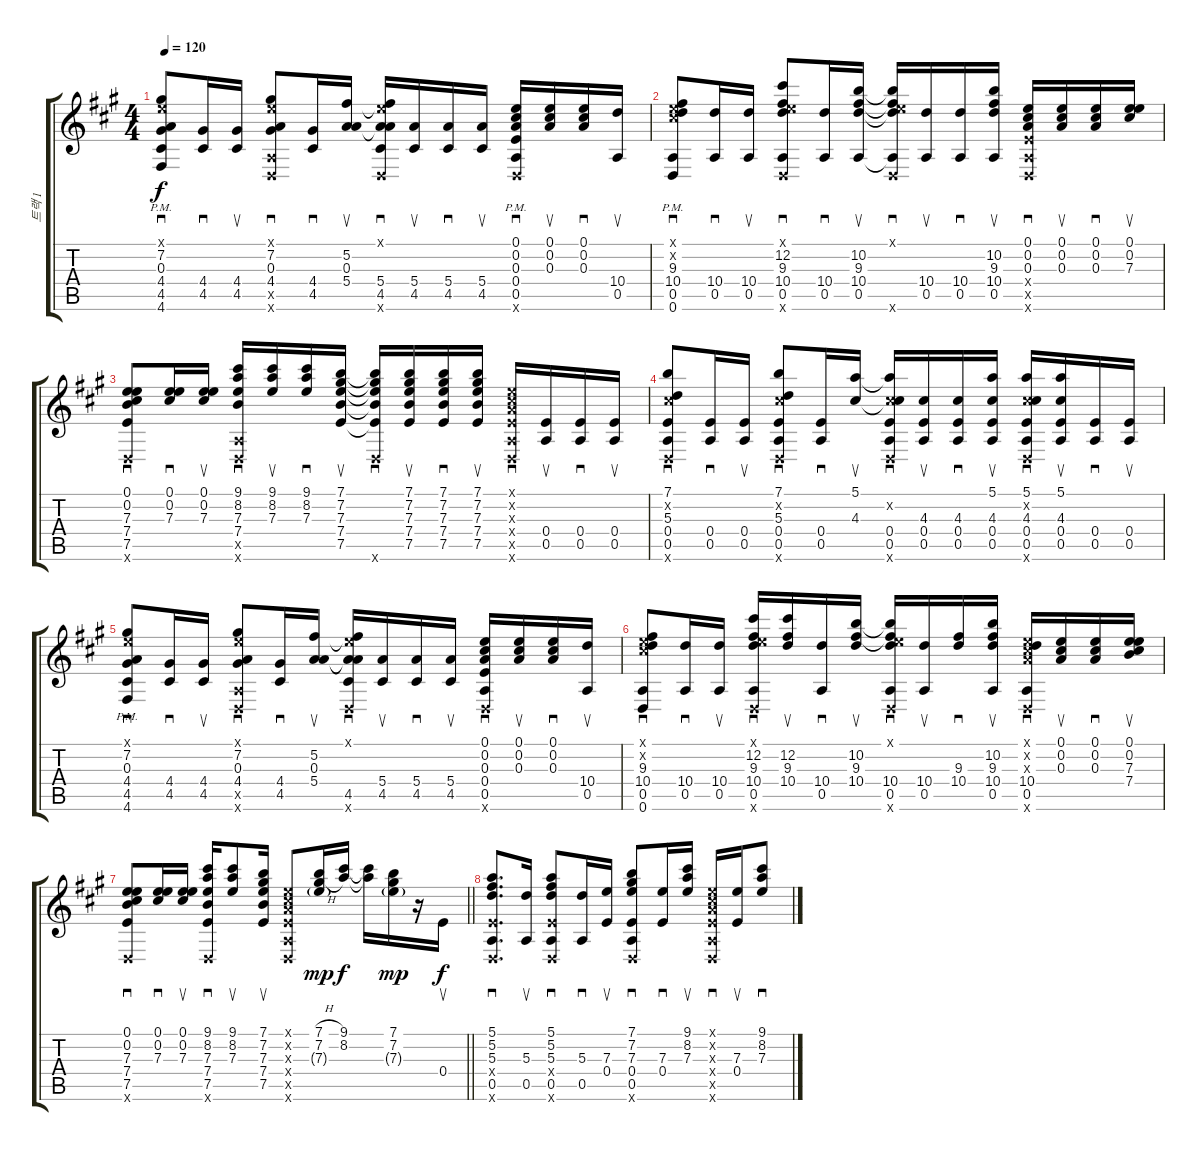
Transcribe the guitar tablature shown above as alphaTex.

\track ("트랙 1" "트랙 1") {instrument acousticguitarsteel}
\staff {score tabs}
\tuning (E4 Db4 A3 E3 A2 D2) {hide}
\ts (4 4)
\tempo 120
\clef g2
\ks a
(0.1{x} 7.2 0.3 4.4 4.5{pm} 4.6{pm}).8{sd dy f} (4.4 4.5).16{sd} (4.4 4.5).16{su} (0.1{x} 7.2 0.3 4.4 0.5{x} 0.6{x}).8{sd} (4.4 4.5).16{sd} (5.2 0.3 5.4).16{su} (0.1{x} 5.2{t} 0.3{t} 5.4 4.5 0.6{x}).16{sd} (5.4 4.5).16{su} (5.4 4.5).16{sd} (5.4 4.5).16{su} (0.1 0.2 0.3 0.4 0.5{pm} 0.6{x}).16{sd} (0.1 0.2 0.3).16{su} (0.1 0.2 0.3).16{sd} (10.4 0.5).16{su} |
(0.1{x} 0.2{x} 9.3 10.4 0.5 0.6{pm}).8{sd} (10.4 0.5).16{sd} (10.4 0.5).16{su} (0.1{x} 12.2 9.3 10.4 0.5 0.6{x}).8{sd} (10.4 0.5).16{sd} (10.2 9.3 10.4 0.5).16{su} (0.1{x} 10.2{t} 9.3{t} 10.4{t} 0.5{t} 0.6{x}).16{sd} (10.4 0.5).16{su} (10.4 0.5).16{sd} (10.2 9.3 10.4 0.5).16{su} (0.1 0.2 0.3 0.4{x} 0.5{x} 0.6{x}).16{sd} (0.1 0.2 0.3).16{su} (0.1 0.2 0.3).16{sd} (0.1 0.2 7.3).16{su} |
(0.1 0.2 7.3 7.4 7.5 0.6{x}).8{sd} (0.1 0.2 7.3).16{sd} (0.1 0.2 7.3).16{su} (9.1 8.2 7.3 7.4 0.5{x} 0.6{x}).16{sd} (9.1 8.2 7.3).16{su} (9.1 8.2 7.3).16{sd} (7.1 7.2 7.3 7.4 7.5).16{su} (7.1{t} 7.2{t} 7.3{t} 7.4{t} 7.5{t} 0.6{x}).16{sd} (7.1 7.2 7.3 7.4 7.5).16{su} (7.1 7.2 7.3 7.4 7.5).16{sd} (7.1 7.2 7.3 7.4 7.5).16{su} (0.1{x} 0.2{x} 0.3{x} 0.4{x} 0.5{x} 0.6{x}).16{sd} (0.4 0.5).16{su} (0.4 0.5).16{sd} (0.4 0.5).16{su} |
(7.1 0.2{x} 5.3 0.4 0.5 0.6{x}).8{sd} (0.4 0.5).16{sd} (0.4 0.5).16{su} (7.1 0.2{x} 5.3 0.4 0.5 0.6{x}).8{sd} (0.4 0.5).16{sd} (5.1 4.3).16{su} (5.1{t} 0.2{x} 4.3{t} 0.4 0.5 0.6{x}).16{sd} (4.3 0.4 0.5).16{su} (4.3 0.4 0.5).16{sd} (5.1 4.3 0.4 0.5).16{su} (5.1 0.2{x} 4.3 0.4 0.5 0.6{x}).16{sd} (5.1 4.3 0.4 0.5).16{su} (0.4 0.5).16{sd} (0.4 0.5).16{su} |
(0.1{x} 7.2 0.3 4.4 4.5 4.6{pm}).8{sd} (4.4 4.5).16{sd} (4.4 4.5).16{su} (0.1{x} 7.2 0.3 4.4 0.5{x} 0.6{x}).8{sd} (4.4 4.5).16{sd} (5.2 0.3 5.4).16{su} (0.1{x} 5.2{t} 0.3{t} 5.4{t} 4.5 0.6{x}).16{sd} (5.4 4.5).16{su} (5.4 4.5).16{sd} (5.4 4.5).16{su} (0.1 0.2 0.3 0.4 0.5 0.6{x}).16{sd} (0.1 0.2 0.3).16{su} (0.1 0.2 0.3).16{sd} (10.4 0.5).16{su} |
(0.1{x} 0.2{x} 9.3 10.4 0.5 0.6).8{sd} (10.4 0.5).16{sd} (10.4 0.5).16{su} (0.1{x} 12.2 9.3 10.4 0.5 0.6{x}).16{sd} (12.2 9.3 10.4).16{su} (10.4 0.5).16{sd} (10.2 9.3 10.4).16{su} (0.1{x} 10.2{t} 9.3{t} 10.4 0.5 0.6{x}).16{sd} (10.4 0.5).16{su} (9.3 10.4).16{sd} (10.2 9.3 10.4 0.5).16{su} (0.1{x} 0.2{x} 0.3{x} 10.4 0.5 0.6{x}).16{sd} (0.1 0.2 0.3).16{su} (0.1 0.2 0.3).16{sd} (0.1 0.2 7.3 7.4).16{su} |
\barLineRight lightlight
(0.1 0.2 7.3 7.4 7.5 0.6{x}).8{sd} (0.1 0.2 7.3).16{sd} (0.1 0.2 7.3).16{su} (9.1 8.2 7.3 7.4 7.5 0.6{x}).16{sd} (9.1 8.2 7.3).8{su} (7.1 7.2 7.3 7.4 7.5).16{su} (0.1{x} 0.2{x} 0.3{x} 0.4{x} 0.5{x} 0.6{x}).8 (7.1{h} 7.2{h} 7.3{g}).16{dy mp} (9.1 8.2).16{dy f} (9.1{t} 8.2{t}).16 (7.1 7.2 7.3{g}).16{dy mp} r.16 0.4.16{su dy f} |
(5.1 5.2 5.3 0.4{x} 0.5 0.6{x}).8{d sd} (5.3 0.5).16{su} (5.1 5.2 5.3 0.4{x} 0.5 0.6{x}).8{sd} (5.3 0.5).16{sd} (7.3 0.4).16{su} (7.1 7.2 7.3 0.4 0.5 0.6{x}).8{sd} (7.3 0.4).16{sd} (9.1 8.2 7.3).16{su} (0.1{x} 0.2{x} 0.3{x} 0.4{x} 0.5{x} 0.6{x}).16{sd} (7.3 0.4).16{su} (9.1 8.2 7.3).8{sd}
